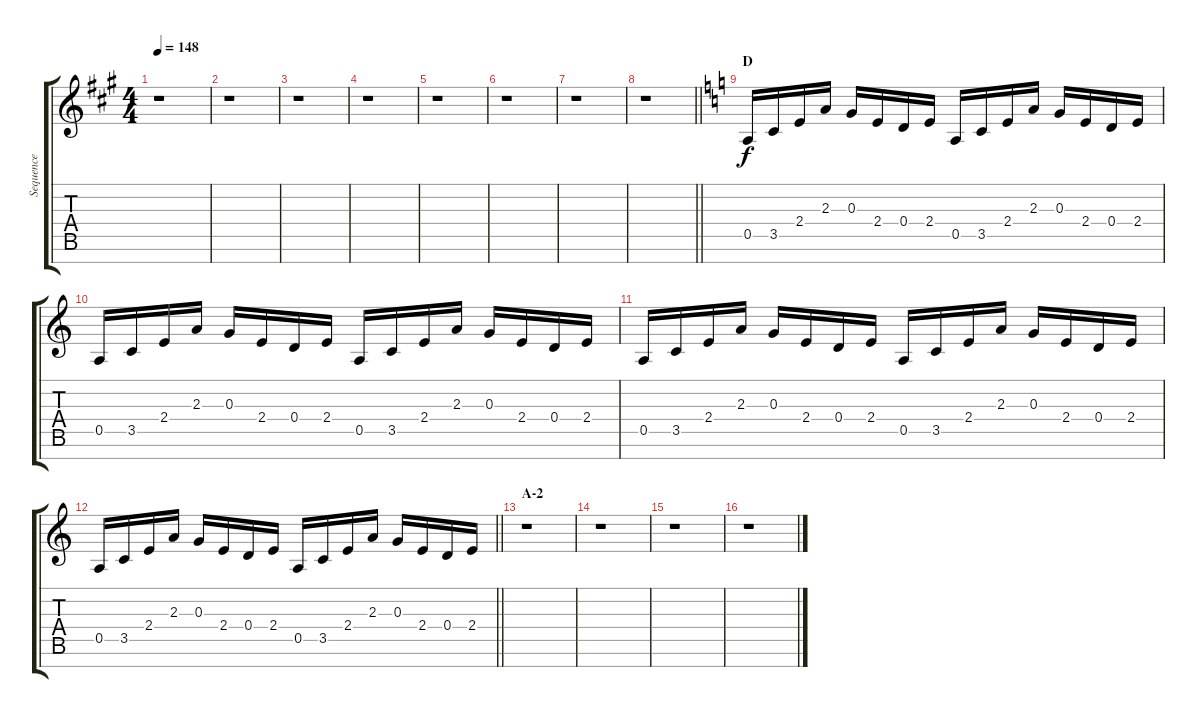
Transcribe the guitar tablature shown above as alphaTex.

\track ("Sequence" "Sequence") {instrument fx4atmosphere}
\staff {score tabs}
\tuning (E5 B4 G4 D4 A3 E3 B2) {hide}
\ts (4 4)
\tempo 148
\clef g2
\ks a
r.1{dy f} |
r.1 |
r.1 |
r.1 |
r.1 |
r.1 |
r.1 |
\barLineRight lightlight
r.1 |
\section ("" "D")
\ks c
0.5.16 3.5.16 2.4.16 2.3.16 0.3.16 2.4.16 0.4.16 2.4.16 0.5.16 3.5.16 2.4.16 2.3.16 0.3.16 2.4.16 0.4.16 2.4.16 |
0.5.16 3.5.16 2.4.16 2.3.16 0.3.16 2.4.16 0.4.16 2.4.16 0.5.16 3.5.16 2.4.16 2.3.16 0.3.16 2.4.16 0.4.16 2.4.16 |
0.5.16 3.5.16 2.4.16 2.3.16 0.3.16 2.4.16 0.4.16 2.4.16 0.5.16 3.5.16 2.4.16 2.3.16 0.3.16 2.4.16 0.4.16 2.4.16 |
\barLineRight lightlight
0.5.16 3.5.16 2.4.16 2.3.16 0.3.16 2.4.16 0.4.16 2.4.16 0.5.16 3.5.16 2.4.16 2.3.16 0.3.16 2.4.16 0.4.16 2.4.16 |
\section ("" "A-2")
r.1 |
r.1 |
r.1 |
r.1
